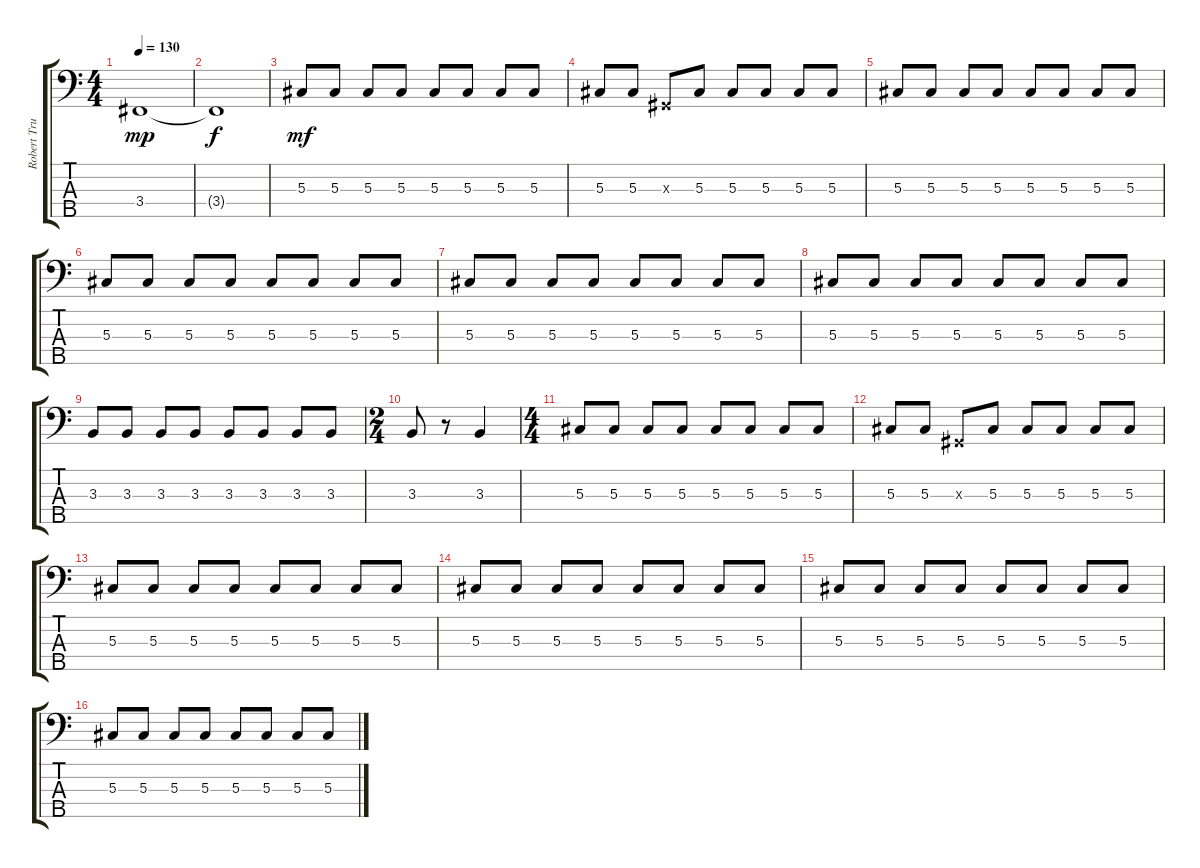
\track ("Robert Trujillo" "Robert Tru") {instrument electricbassfinger}
\staff {score tabs}
\tuning (Gb2 Db2 Ab1 Eb1 Bb0) {hide}
\ts (4 4)
\tempo 130
\clef f4
\ks c
3.4.1{dy mp} |
3.4{t}.1{dy f} |
5.3.8{dy mf} 5.3.8 5.3.8 5.3.8 5.3.8 5.3.8 5.3.8 5.3.8 |
5.3.8 5.3.8 0.3{x}.8 5.3.8 5.3.8 5.3.8 5.3.8 5.3.8 |
5.3.8 5.3.8 5.3.8 5.3.8 5.3.8 5.3.8 5.3.8 5.3.8 |
5.3.8 5.3.8 5.3.8 5.3.8 5.3.8 5.3.8 5.3.8 5.3.8 |
5.3.8 5.3.8 5.3.8 5.3.8 5.3.8 5.3.8 5.3.8 5.3.8 |
5.3.8 5.3.8 5.3.8 5.3.8 5.3.8 5.3.8 5.3.8 5.3.8 |
3.3.8 3.3.8 3.3.8 3.3.8 3.3.8 3.3.8 3.3.8 3.3.8 |
\ts (2 4)
3.3.8 r.8 3.3.4 |
\ts (4 4)
5.3.8 5.3.8 5.3.8 5.3.8 5.3.8 5.3.8 5.3.8 5.3.8 |
5.3.8 5.3.8 0.3{x}.8 5.3.8 5.3.8 5.3.8 5.3.8 5.3.8 |
5.3.8 5.3.8 5.3.8 5.3.8 5.3.8 5.3.8 5.3.8 5.3.8 |
5.3.8 5.3.8 5.3.8 5.3.8 5.3.8 5.3.8 5.3.8 5.3.8 |
5.3.8 5.3.8 5.3.8 5.3.8 5.3.8 5.3.8 5.3.8 5.3.8 |
5.3.8 5.3.8 5.3.8 5.3.8 5.3.8 5.3.8 5.3.8 5.3.8
